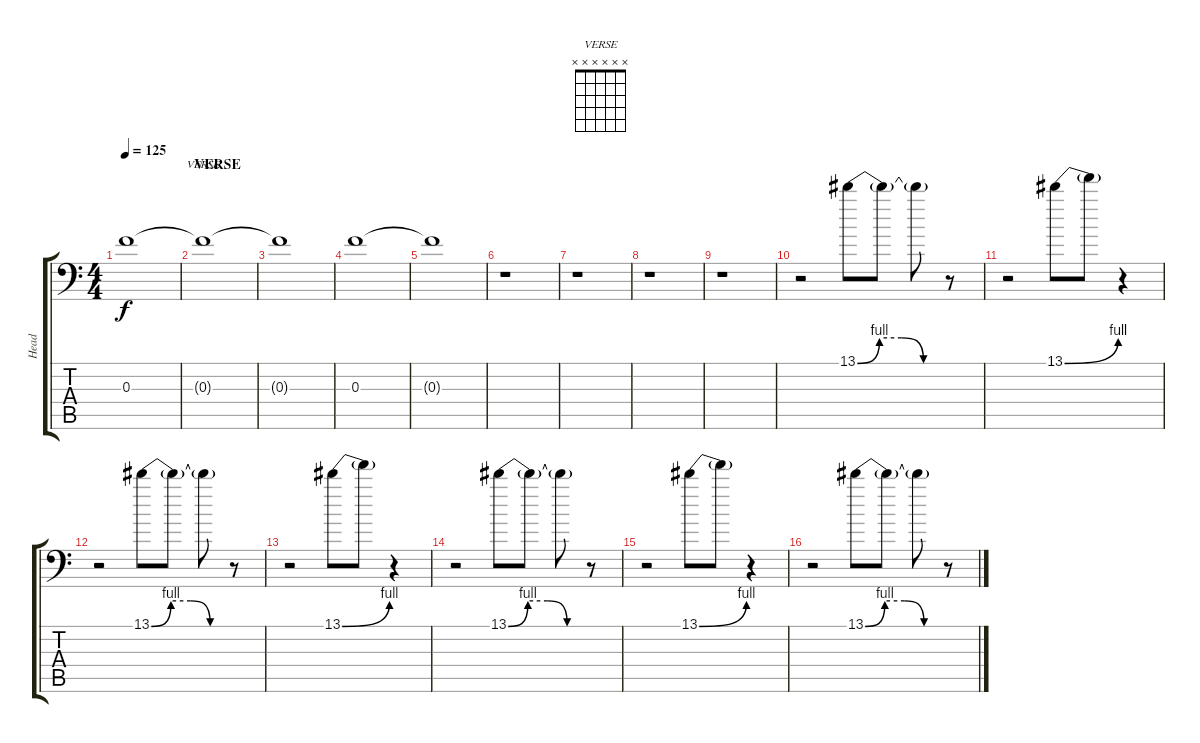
\track ("Head" "Head") {instrument overdrivenguitar}
\staff {score tabs}
\tuning (D4 A3 F3 G2 D2 A1) {hide}
\chord ("VERSE" x x x x x x) {firstfret 0}
\ts (4 4)
\tempo 125
\clef f4
\ks c
0.3.1{dy f} |
\section ("" "VERSE")
0.3{t}.1{ch "VERSE"} |
0.3{t}.1 |
0.3.1 |
0.3{t}.1 |
r.1 |
r.1 |
r.1 |
r.1 |
r.2{volume 16 instrument guitarharmonics} 13.1{be (custom 0 0 15 4 30 4 45 0 60 0)}.8 13.1{t}.8 13.1{t}.8 r.8 |
r.2 13.1{be (bend 0 0 60 4)}.8 13.1{t}.8 r.4 |
r.2 13.1{be (custom 0 0 15 4 30 4 45 0 60 0)}.8 13.1{t}.8 13.1{t}.8 r.8 |
r.2 13.1{be (bend 0 0 60 4)}.8 13.1{t}.8 r.4 |
r.2 13.1{be (custom 0 0 15 4 30 4 45 0 60 0)}.8 13.1{t}.8 13.1{t}.8 r.8 |
r.2 13.1{be (bend 0 0 60 4)}.8 13.1{t}.8 r.4 |
r.2 13.1{be (custom 0 0 15 4 30 4 45 0 60 0)}.8 13.1{t}.8 13.1{t}.8 r.8
